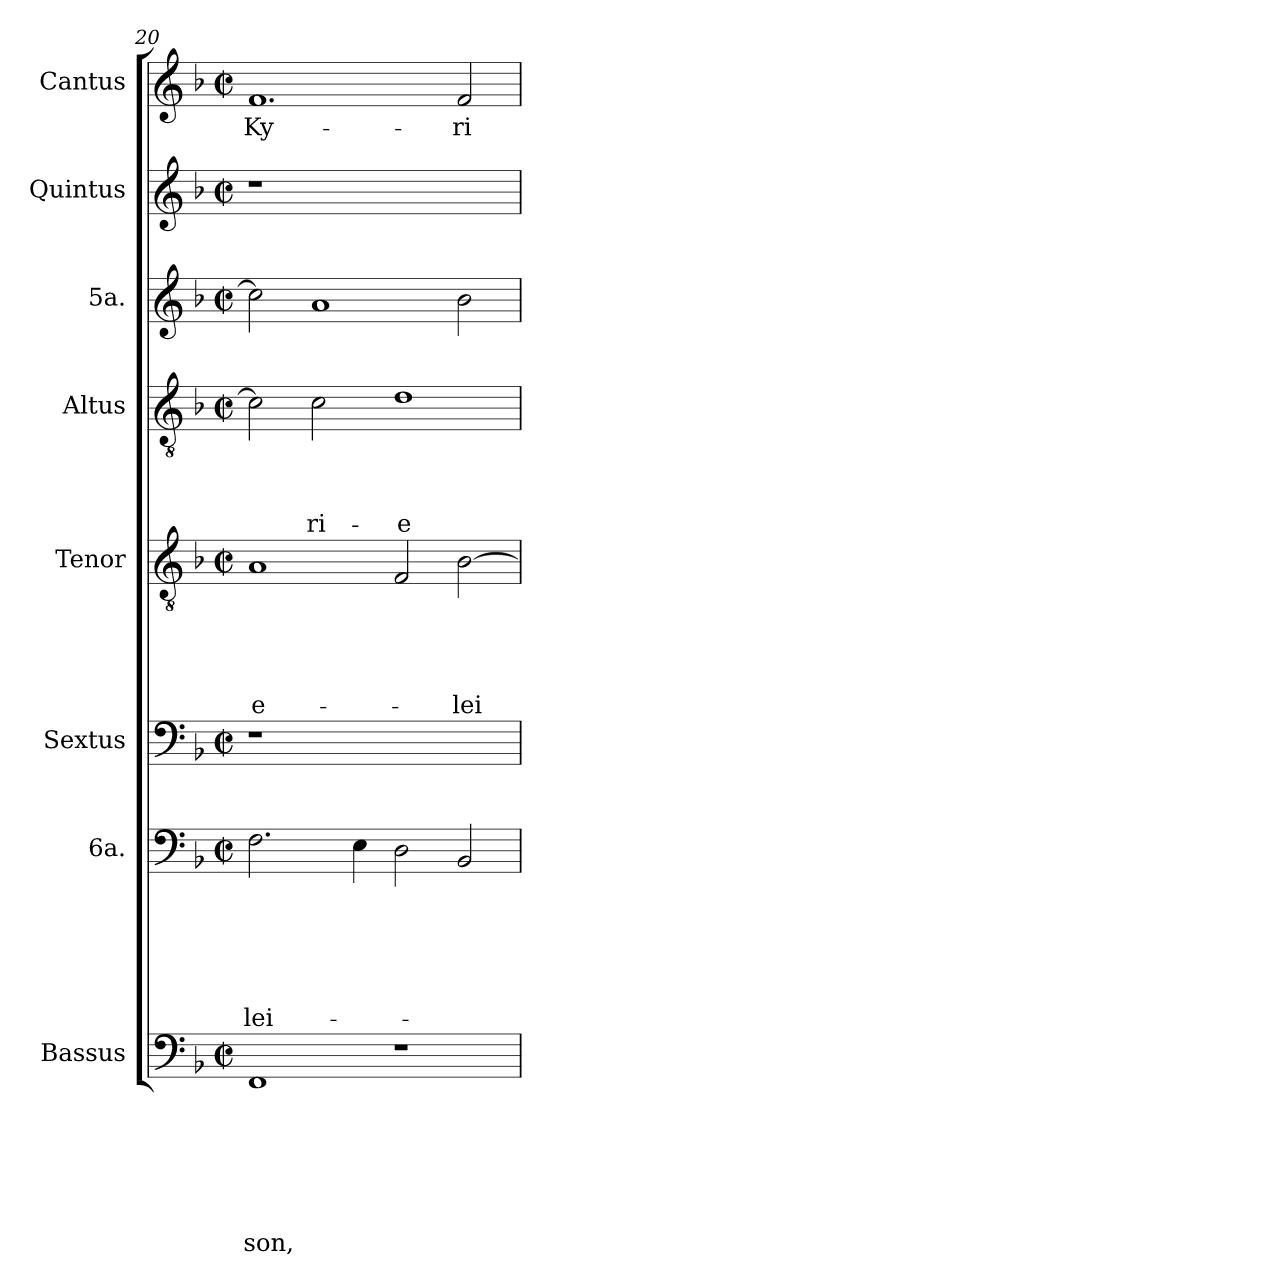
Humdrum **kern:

**kern	**text	**text	**text	**text	**text	**text	**text	**kern	**text	**text	**text	**text	**text	**text	**kern	**kern	**text	**text	**text	**text	**text	**kern	**text	**text	**text	**text	**kern	**kern	**kern	**text
*part8	*part8	*part8	*part8	*part8	*part8	*part8	*part8	*part7	*part7	*part7	*part7	*part7	*part7	*part7	*part6	*part5	*part5	*part5	*part5	*part5	*part5	*part4	*part4	*part4	*part4	*part4	*part3	*part2	*part1	*part1
*staff8	*staff8	*staff8	*staff8	*staff8	*staff8	*staff8	*staff8	*staff7	*staff7	*staff7	*staff7	*staff7	*staff7	*staff7	*staff6	*staff5	*staff5	*staff5	*staff5	*staff5	*staff5	*staff4	*staff4	*staff4	*staff4	*staff4	*staff3	*staff2	*staff1	*staff1
*I"Bassus	*	*	*	*	*	*	*	*I"6a.	*	*	*	*	*	*	*I"Sextus	*I"Tenor	*	*	*	*	*	*I"Altus	*	*	*	*	*I"5a.	*I"Quintus	*I"Cantus	*
*I'B.	*	*	*	*	*	*	*	*I'6a.	*	*	*	*	*	*	*	*I'T.	*	*	*	*	*	*I'A.	*	*	*	*	*I'5a.	*	*I'C.	*
*clefF4	*	*	*	*	*	*	*	*clefF4	*	*	*	*	*	*	*clefF4	*clefGv2	*	*	*	*	*	*clefGv2	*	*	*	*	*clefG2	*clefG2	*clefG2	*
*k[b-]	*	*	*	*	*	*	*	*k[b-]	*	*	*	*	*	*	*k[b-]	*k[b-]	*	*	*	*	*	*k[b-]	*	*	*	*	*k[b-]	*k[b-]	*k[b-]	*
*F:	*	*	*	*	*	*	*	*F:	*	*	*	*	*	*	*F:	*F:	*	*	*	*	*	*F:	*	*	*	*	*F:	*F:	*F:	*
*M2/2	*	*	*	*	*	*	*	*M2/2	*	*	*	*	*	*	*M2/2	*M2/2	*	*	*	*	*	*M2/2	*	*	*	*	*M2/2	*M2/2	*M2/2	*
*met(c|)	*	*	*	*	*	*	*	*met(c|)	*	*	*	*	*	*	*met(c|)	*met(c|)	*	*	*	*	*	*met(c|)	*	*	*	*	*met(c|)	*met(c|)	*met(c|)	*
=20	=20	=20	=20	=20	=20	=20	=20	=20	=20	=20	=20	=20	=20	=20	=20	=20	=20	=20	=20	=20	=20	=20	=20	=20	=20	=20	=20	=20	=20	=20
!	!	!	!	!	!	!	!LO:LY:b	!	!	!	!	!	!	!LO:LY:b	!	!	!	!	!	!	!LO:LY:b	!	!	!	!	!	!	!	!	!LO:LY:b
1FF	.	.	.	.	.	.	-son,	2.F\	.	.	.	.	.	-lei-	1r	1A	.	.	.	.	e-	2c\]	.	.	.	.	2cc\]	1r	1.f	Ky-
!	!	!	!	!	!	!	!	!	!	!	!	!	!	!	!	!	!	!	!	!	!	!	!	!	!	!LO:LY:b	!	!	!	!
.	.	.	.	.	.	.	.	.	.	.	.	.	.	.	.	.	.	.	.	.	.	2c\	.	.	.	-ri-	1a	.	.	.
.	.	.	.	.	.	.	.	4E\	.	.	.	.	.	.	.	.	.	.	.	.	.	.	.	.	.	.	.	.	.	.
!	!	!	!	!	!	!	!	!	!	!	!	!	!	!	!	!	!	!	!	!	!	!	!	!	!	!LO:LY:b	!	!	!	!
1r	.	.	.	.	.	.	.	2D\	.	.	.	.	.	.	1ryy	2F/	.	.	.	.	.	1d	.	.	.	-e	.	1ryy	.	.
!	!	!	!	!	!	!	!	!	!	!	!	!	!	!	!	!	!	!	!	!	!LO:LY:b	!	!	!	!	!	!	!	!	!LO:LY:b
.	.	.	.	.	.	.	.	2BB-/	.	.	.	.	.	.	.	[<2B-\	.	.	.	.	-lei-	.	.	.	.	.	2b-\	.	2f/	-ri-
=	=	=	=	=	=	=	=	=	=	=	=	=	=	=	=	=	=	=	=	=	=	=	=	=	=	=	=	=	=	=
*-	*-	*-	*-	*-	*-	*-	*-	*-	*-	*-	*-	*-	*-	*-	*-	*-	*-	*-	*-	*-	*-	*-	*-	*-	*-	*-	*-	*-	*-	*-
